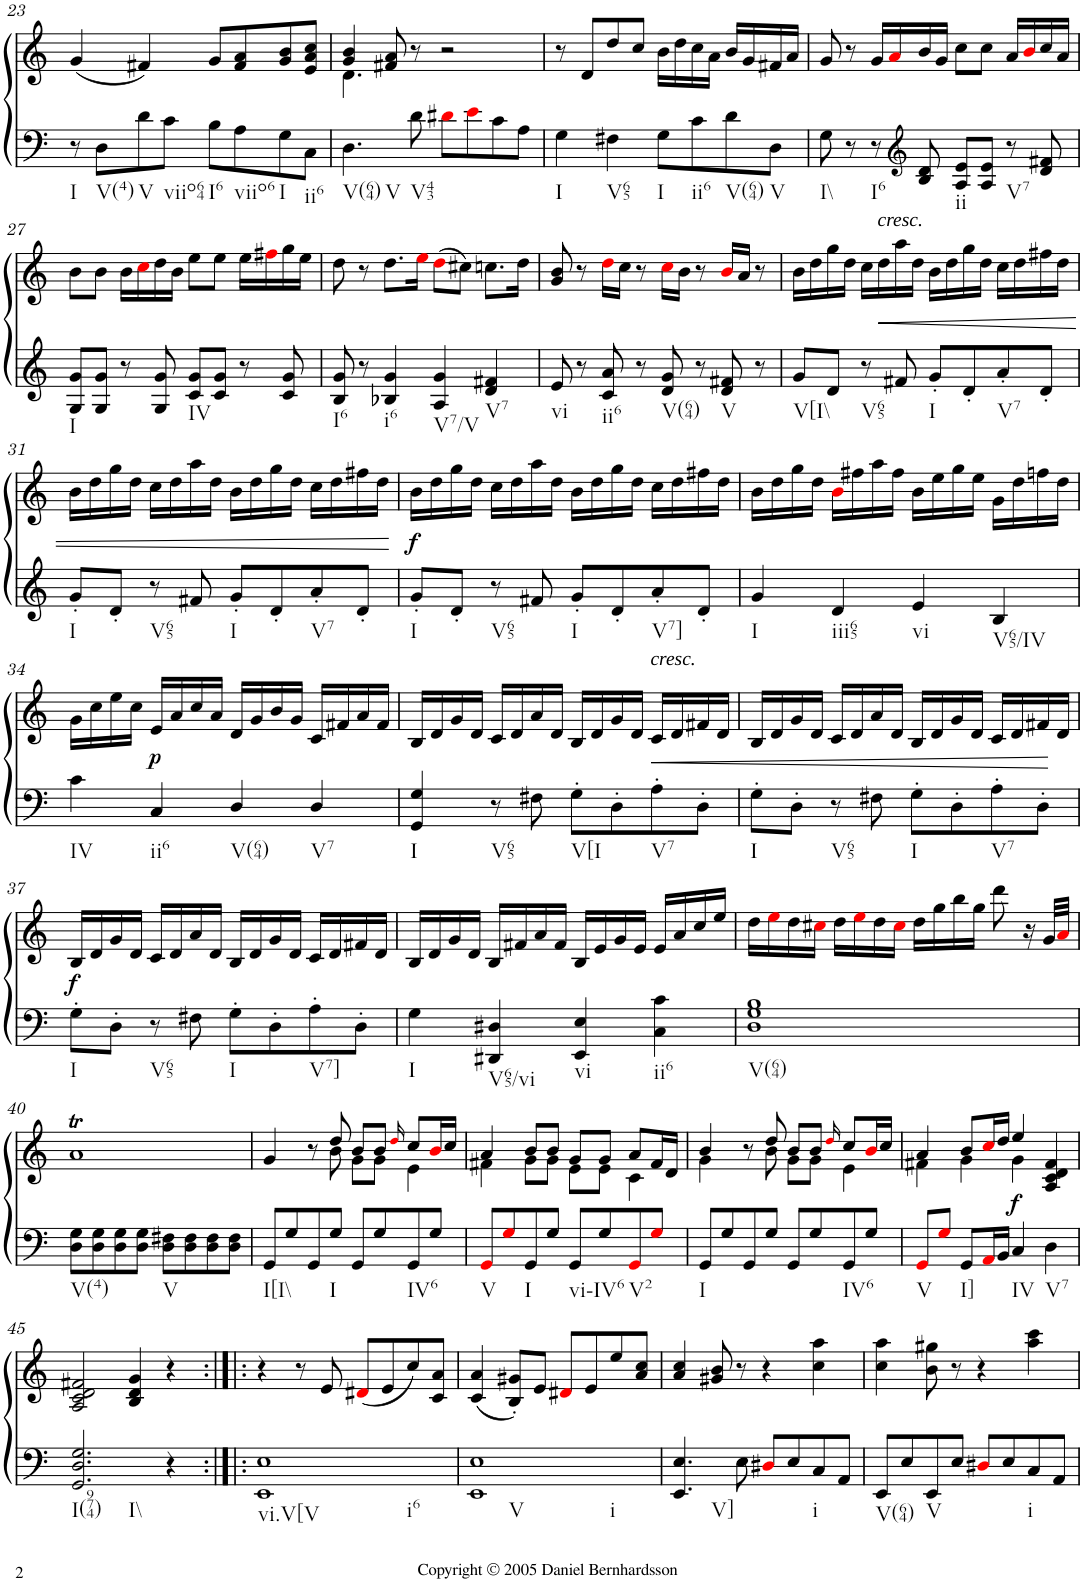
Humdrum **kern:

**kern	**kern	**dynam
*part1	*part1	*part1
*staff2	*staff1	*staff1/2
*I"Piano	*	*
*I'Pno.	*	*
!!LO:PB:g=z
*clefG2	*clefG2	*
*k[]	*k[]	*
*M4/4	*M4/4	*
*met(c)	*met(c)	*
=23	=23	=23
!LO:TX:b:t=I	!	!
8r	(4g/	.
!LO:TX:b:t=V(4)	!	!
8D\L	.	.
!LO:TX:b:t=V	!	!
8d\	4f#X/)	.
!LO:TX:b:t=viio64	!	!
8c\J	.	.
!LO:TX:b:t=I6	!	!
8B\L	8g/L	.
!LO:TX:b:t=viio6	!	!
8A\	8f#/ 8a/	.
!LO:TX:b:t=I	!	!
8G\	8g/ 8b/	.
!LO:TX:b:t=ii6	!	!
8C\J	8e/ 8a/ 8cc/J	.
=24	=24	=24
*	*^	*
!LO:TX:b:t=V(64)	!	!	!
!LO:TX:b:t=V	!	!	!
4.D\	4g/ 4b/	4.d\	.
.	8f#X/ 8a/	.	.
!LO:TX:b:t=V43	!	!	!
8d\	8r	8ryy	.
8d#Xi\L	2r	2ryy	.
8ei\	.	.	.
8c\	.	.	.
8A\J	.	.	.
*	*v	*v	*
=25	=25	=25
!LO:TX:b:t=I	!	!
4G\	8r	.
.	8d/L	.
!LO:TX:b:t=V65	!	!
4F#X\	8dd/	.
.	8cc/J	.
!LO:TX:b:t=I	!	!
8G\L	16b\LL	.
.	16dd\	.
!LO:TX:b:t=ii6	!	!
8c\	16cc\	.
.	16a\JJ	.
!LO:TX:b:t=V(64)	!	!
8d\	16b/LL	.
.	16g/	.
!LO:TX:b:t=V	!	!
8D\J	16f#X/	.
.	16a/JJ	.
=26	=26	=26
!LO:TX:b:t=I\\	!	!
8G\	8g/	.
8r	8r	.
!LO:TX:b:t=I6	!	!
8r	16g/LL	.
.	16ai/	.
*clefG2	*	*
8B/ 8d/	16b/	.
.	16g/JJ	.
!LO:TX:b:t=ii	!	!
8A/ 8e/L	8cc\L	.
8A/ 8e/J	8cc\J	.
!LO:TX:b:t=V7	!	!
8r	16a/LL	.
.	16bi/	.
8d/ 8f#X/	16cc/	.
.	16a/JJ	.
!!LO:LB:g=z
=27	=27	=27
!LO:TX:b:t=I	!	!
8G/ 8g/L	8b\L	.
8G/ 8g/J	8b\J	.
8r	16b\LL	.
.	16cci\	.
8G/ 8g/	16dd\	.
.	16b\JJ	.
!LO:TX:b:t=IV	!	!
8c/ 8g/L	8ee\L	.
8c/ 8g/J	8ee\J	.
8r	16ee\LL	.
.	16ff#Xi\	.
8c/ 8g/	16gg\	.
.	16ee\JJ	.
=28	=28	=28
!LO:TX:b:t=I6	!	!
8B/ 8g/	8dd\	.
8r	8r	.
!LO:TX:b:t=i6	!	!
4B-X/ 4g/	8.dd\L	.
.	16eei\Jk	.
!LO:TX:b:t=V7/V	!	!
4A/ 4g/	(8ddi\L	.
.	8cc#X\J)	.
!LO:TX:b:t=V7	!	!
4d/ 4f#X/	8.ccn\L	.
.	16dd\Jk	.
=29	=29	=29
!LO:TX:b:t=vi	!	!
8e/	8g/ 8b/	.
8r	8r	.
!LO:TX:b:t=ii6	!	!
8c/ 8a/	16ddi\LL	.
.	16cc\JJ	.
8r	8r	.
!LO:TX:b:t=V(64)	!	!
8d/ 8g/	16cci\LL	.
.	16b\JJ	.
8r	8r	.
!LO:TX:b:t=V	!	!
8d/ 8f#X/	16bi/LL	.
.	16a/JJ	.
8r	8r	.
=30	=30	=30
!LO:TX:b:t=V[I\\	!	!
8g/L	16b\LL	.
.	16dd\	.
8d/J	16gg\	.
.	16dd\JJ	.
!LO:TX:b:t=V65	!	!
8r	16cc\LL	.
!	!LO:TX:a:i:t=cresc.	!
!	!	!LO:HP:b
.	16dd\	<
8f#X/	16aa\	.
.	16dd\JJ	.
!LO:TX:b:t=I	!	!
8g'/L	16b\LL	.
.	16dd\	.
8d'/	16gg\	.
.	16dd\JJ	.
!LO:TX:b:t=V7	!	!
8a'/	16cc\LL	.
.	16dd\	.
8d'/J	16ff#X\	.
.	16dd\JJ	.
!!LO:LB:g=z
=31	=31	=31
!LO:TX:b:t=I	!	!
8g'/L	16b\LL	.
.	16dd\	.
8d'/J	16gg\	.
.	16dd\JJ	.
!LO:TX:b:t=V65	!	!
8r	16cc\LL	.
.	16dd\	.
8f#X/	16aa\	.
.	16dd\JJ	.
!LO:TX:b:t=I	!	!
8g'/L	16b\LL	.
.	16dd\	.
8d'/	16gg\	.
.	16dd\JJ	.
!LO:TX:b:t=V7	!	!
8a'/	16cc\LL	.
.	16dd\	.
8d'/J	16ff#X\	.
.	16dd\JJ	.
.	.	[
=32	=32	=32
!LO:TX:b:t=I	!	!
!	!	!LO:DY:b
8g'/L	16b\LL	f
.	16dd\	.
8d'/J	16gg\	.
.	16dd\JJ	.
!LO:TX:b:t=V65	!	!
8r	16cc\LL	.
.	16dd\	.
8f#X/	16aa\	.
.	16dd\JJ	.
!LO:TX:b:t=I	!	!
8g'/L	16b\LL	.
.	16dd\	.
8d'/	16gg\	.
.	16dd\JJ	.
!LO:TX:b:t=V7]	!	!
8a'/	16cc\LL	.
.	16dd\	.
8d'/J	16ff#X\	.
.	16dd\JJ	.
=33	=33	=33
!LO:TX:b:t=I	!	!
4g/	16b\LL	.
.	16dd\	.
.	16gg\	.
.	16dd\JJ	.
!LO:TX:b:t=iii65	!	!
4d/	16bi\LL	.
.	16ff#X\	.
.	16aa\	.
.	16ff#\JJ	.
!LO:TX:b:t=vi	!	!
4e/	16b\LL	.
.	16ee\	.
.	16gg\	.
.	16ee\JJ	.
!LO:TX:b:t=V65/IV	!	!
4B/	16g\LL	.
.	16dd\	.
.	16ffn\	.
.	16dd\JJ	.
!!LO:LB:g=z
=34	=34	=34
!LO:TX:b:t=IV	!	!
4c\	16g\LL	.
.	16cc\	.
.	16ee\	.
.	16cc\JJ	.
!LO:TX:b:t=ii6	!	!
!	!	!LO:DY:b
4C/	16e/LL	p
.	16a/	.
.	16cc/	.
.	16a/JJ	.
!LO:TX:b:t=V(64)	!	!
4D/	16d/LL	.
.	16g/	.
.	16b/	.
.	16g/JJ	.
!LO:TX:b:t=V7	!	!
4D/	16c/LL	.
.	16f#X/	.
.	16a/	.
.	16f#/JJ	.
=35	=35	=35
!LO:TX:b:t=I	!	!
4GG/ 4G/	16B/LL	.
.	16d/	.
.	16g/	.
.	16d/JJ	.
!LO:TX:b:t=V65	!	!
8r	16c/LL	.
.	16d/	.
8F#X\	16a/	.
.	16d/JJ	.
!LO:TX:b:t=V[I	!	!
8G'\L	16B/LL	.
.	16d/	.
8D'\	16g/	.
.	16d/JJ	.
!	!LO:TX:a:i:t=cresc.	!
!LO:TX:b:t=V7	!	!
!	!	!LO:HP:b
8A'\	16c/LL	<
.	16d/	.
8D'\J	16f#X/	.
.	16d/JJ	.
=36	=36	=36
!LO:TX:b:t=I	!	!
8G'\L	16B/LL	.
.	16d/	.
8D'\J	16g/	.
.	16d/JJ	.
!LO:TX:b:t=V65	!	!
8r	16c/LL	.
.	16d/	.
8F#X\	16a/	.
.	16d/JJ	.
!LO:TX:b:t=I	!	!
8G'\L	16B/LL	.
.	16d/	.
8D'\	16g/	.
.	16d/JJ	.
!LO:TX:b:t=V7	!	!
8A'\	16c/LL	.
.	16d/	.
8D'\J	16f#X/	.
.	16d/JJ	[
!!LO:LB:g=z
=37	=37	=37
!LO:TX:b:t=I	!	!
!	!	!LO:DY:b
8G'\L	16B/LL	f
.	16d/	.
8D'\J	16g/	.
.	16d/JJ	.
!LO:TX:b:t=V65	!	!
8r	16c/LL	.
.	16d/	.
8F#X\	16a/	.
.	16d/JJ	.
!LO:TX:b:t=I	!	!
8G'\L	16B/LL	.
.	16d/	.
8D'\	16g/	.
.	16d/JJ	.
!LO:TX:b:t=V7]	!	!
8A'\	16c/LL	.
.	16d/	.
8D'\J	16f#X/	.
.	16d/JJ	.
=38	=38	=38
!LO:TX:b:t=I	!	!
4G\	16B/LL	.
.	16d/	.
.	16g/	.
.	16d/JJ	.
!LO:TX:b:t=V65/vi	!	!
4DD#X/ 4D#X/	16B/LL	.
.	16f#X/	.
.	16a/	.
.	16f#/JJ	.
!LO:TX:b:t=vi	!	!
4EE/ 4E/	16B/LL	.
.	16e/	.
.	16g/	.
.	16e/JJ	.
!LO:TX:b:t=ii6	!	!
4C\ 4c\	16e/LL	.
.	16a/	.
.	16cc/	.
.	16ee/JJ	.
=39	=39	=39
!LO:TX:b:t=V(64)	!	!
1D 1G 1B	16dd\LL	.
.	16eei\	.
.	16dd\	.
.	16cc#Xi\JJ	.
.	16dd\LL	.
.	16eei\	.
.	16dd\	.
.	16cc#i\JJ	.
.	16dd\LL	.
.	16gg\	.
.	16bb\	.
.	16gg\JJ	.
.	8ddd\	.
.	16r	.
.	32g/LLL	.
.	32ai/JJJ	.
!!LO:LB:g=z
=40	=40	=40
!LO:TX:b:t=V(4)	!	!
8D\ 8G\L	1aT	.
8D\ 8G\	.	.
8D\ 8G\	.	.
8D\ 8G\J	.	.
!LO:TX:b:t=V	!	!
8D\ 8F#X\L	.	.
8D\ 8F#\	.	.
8D\ 8F#\	.	.
8D\ 8F#\J	.	.
=41	=41	=41
*	*^	*
!LO:TX:b:t=I[I\\	!	!	!
8GG/L	4g/	4ryy	.
8G/	.	.	.
8GG/	8r	8ryy	.
!LO:TX:b:t=I	!	!	!
8G/J	8dd/	8b\	.
8GG/L	8b/L	8g\L	.
8G/	8b/J	8g\J	.
.	16qddi/	.	.
!LO:TX:b:t=IV6	!	!	!
8GG/	8cc/L	4e\	.
8G/J	16bi/L	.	.
.	16cc/JJ	.	.
=42	=42	=42	=42
!LO:TX:b:t=V	!	!	!
8GGi/L	4a/	4f#X\	.
8Gi/	.	.	.
!LO:TX:b:t=I	!	!	!
8GG/	8b/L	8g\L	.
8G/J	8b/J	8g\J	.
!LO:TX:b:t=vi-IV6	!	!	!
8GG/L	8g/L	8e\L	.
8G/	8g/J	8e\J	.
!LO:TX:b:t=V2	!	!	!
8GGi/	8a/L	4c\	.
8Gi/J	16f#/L	.	.
.	16d/JJ	.	.
=43	=43	=43	=43
!LO:TX:b:t=I	!	!	!
8GG/L	4b/	4g\	.
8G/	.	.	.
8GG/	8r	8ryy	.
8G/J	8dd/	8b\	.
8GG/L	8b/L	8g\L	.
8G/	8b/J	8g\J	.
.	16qddi/	.	.
!LO:TX:b:t=IV6	!	!	!
8GG/	8cc/L	4e\	.
8G/J	16bi/L	.	.
.	16cc/JJ	.	.
=44	=44	=44	=44
!LO:TX:b:t=V	!	!	!
8GGi/L	4a/	4f#X\	.
8Gi/J	.	.	.
!LO:TX:b:t=I]	!	!	!
8GG/L	8b/L	4g\	.
16AAi/L	16cci/L	.	.
16BB/JJ	16dd/JJ	.	.
!LO:TX:b:t=IV	!	!	!
!	!	!	!LO:DY:b
4C/	4ee/	4g\	f
!LO:TX:b:t=V7	!	!	!
4D\	4A/ 4c/ 4d/ 4f#/	4ryy	.
!!LO:LB:g=z
=45	=45	=45	=45
!LO:TX:b:t=I(974)	!	!	!
!LO:TX:b:t=I\\	!	!	!
*	*v	*v	*
2.GG/ 2.D/ 2.G/	2A/ 2c/ 2d/ 2f#X/	.
.	4B/ 4d/ 4g/	.
4r	4r	.
=46:|!|:	=46:|!|:	=46:|!|:
!LO:TX:b:t=vi.V[V	!	!
!LO:TX:b:t=i6	!	!
1EE 1E	4r	.
.	8r	.
.	8e/	.
.	(8d#Xi/L	.
.	8e/	.
.	8cc/)	.
.	8c/ 8a/J	.
=47	=47	=47
!LO:TX:b:t=V	!	!
!LO:TX:b:t=i	!	!
1EE 1E	(4c/ 4a/	.
.	8B/' 8g#X/'L)	.
.	8e/J	.
.	8d#Xi/L	.
.	8e/	.
.	8ee/	.
.	8a/ 8cc/J	.
=48	=48	=48
!LO:TX:b:t=V]	!	!
4.EE/ 4.E/	4a/ 4cc/	.
.	8g#X/ 8b/	.
8E\	8r	.
8D#Xi/L	4r	.
8E/	.	.
!LO:TX:b:t=i	!	!
8C/	4cc\ 4aa\	.
8AA/J	.	.
=49	=49	=49
!LO:TX:b:t=V(64)	!	!
8EE/L	4cc\ 4aa\	.
8E/	.	.
!LO:TX:b:t=V	!	!
8EE/	8b\ 8gg#X\	.
8E/J	8r	.
8D#Xi/L	4r	.
8E/	.	.
!LO:TX:b:t=i	!	!
8C/	4aa\ 4ccc\	.
8AA/J	.	.
=	=	=
*-	*-	*-
